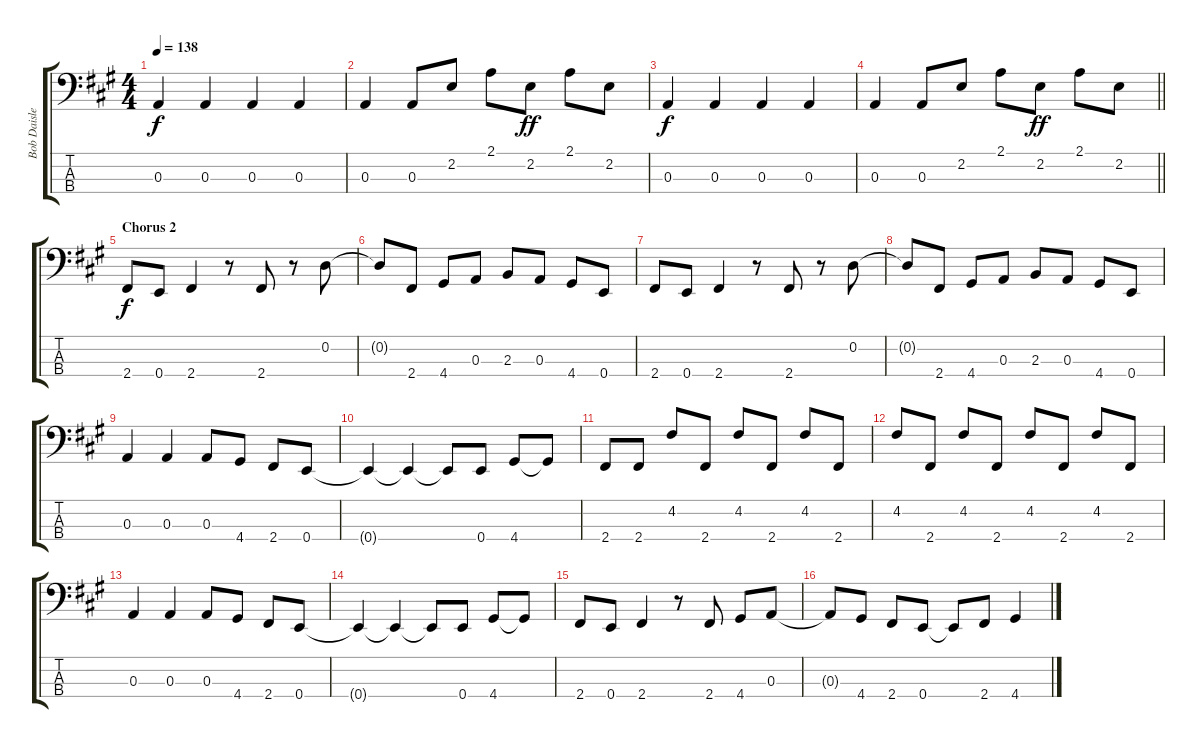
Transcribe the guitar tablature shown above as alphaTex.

\track ("Bob Daisley" "Bob Daisle") {instrument electricbassfinger}
\staff {score tabs}
\tuning (G2 D2 A1 E1) {hide}
\ts (4 4)
\tempo 138
\clef f4
\ks a
0.3.4{dy f} 0.3.4 0.3.4 0.3.4 |
0.3.4 0.3.8 2.2.8 2.1.8 2.2.8{dy ff} 2.1.8 2.2.8 |
0.3.4{dy f} 0.3.4 0.3.4 0.3.4 |
\barLineRight lightlight
0.3.4 0.3.8 2.2.8 2.1.8 2.2.8{dy ff} 2.1.8 2.2.8 |
\section ("" "Chorus 2")
2.4.8{dy f} 0.4.8 2.4.4 r.8 2.4.8 r.8 0.2.8 |
0.2{t}.8 2.4.8 4.4.8 0.3.8 2.3.8 0.3.8 4.4.8 0.4.8 |
2.4.8 0.4.8 2.4.4 r.8 2.4.8 r.8 0.2.8 |
0.2{t}.8 2.4.8 4.4.8 0.3.8 2.3.8 0.3.8 4.4.8 0.4.8 |
0.3.4 0.3.4 0.3.8 4.4.8 2.4.8 0.4.8 |
0.4{t}.4 0.4{t}.4 0.4{t}.8 0.4.8 4.4.8 4.4{t}.8 |
2.4.8 2.4.8 4.2.8 2.4.8 4.2.8 2.4.8 4.2.8 2.4.8 |
4.2.8 2.4.8 4.2.8 2.4.8 4.2.8 2.4.8 4.2.8 2.4.8 |
0.3.4 0.3.4 0.3.8 4.4.8 2.4.8 0.4.8 |
0.4{t}.4 0.4{t}.4 0.4{t}.8 0.4.8 4.4.8 4.4{t}.8 |
2.4.8 0.4.8 2.4.4 r.8 2.4.8 4.4.8 0.3.8 |
0.3{t}.8 4.4.8 2.4.8 0.4.8 0.4{t}.8 2.4.8 4.4.4
